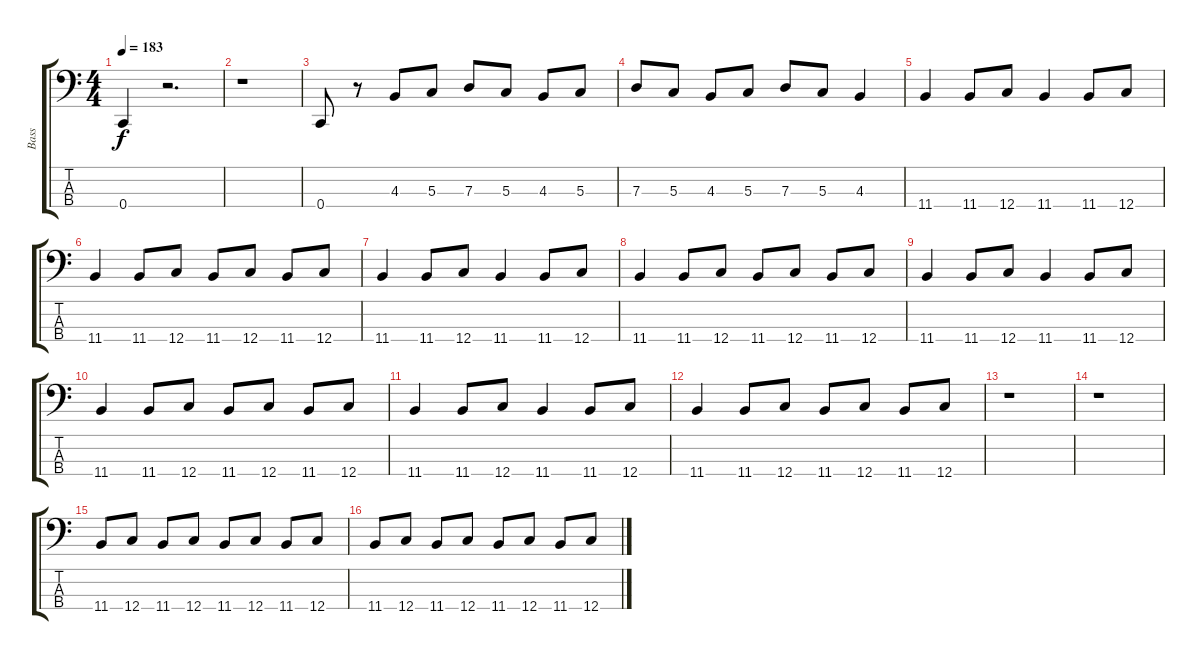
\track ("Bass" "Bass") {instrument electricbasspick}
\staff {score tabs}
\tuning (F2 C2 G1 C1) {hide}
\ts (4 4)
\tempo 183
\clef f4
\ks c
0.4.4{dy f} r.2{d} |
r.1 |
0.4.8 r.8 4.3.8 5.3.8 7.3.8 5.3.8 4.3.8 5.3.8 |
7.3.8 5.3.8 4.3.8 5.3.8 7.3.8 5.3.8 4.3.4 |
11.4.4 11.4.8 12.4.8 11.4.4 11.4.8 12.4.8 |
11.4.4 11.4.8 12.4.8 11.4.8 12.4.8 11.4.8 12.4.8 |
11.4.4 11.4.8 12.4.8 11.4.4 11.4.8 12.4.8 |
11.4.4 11.4.8 12.4.8 11.4.8 12.4.8 11.4.8 12.4.8 |
11.4.4 11.4.8 12.4.8 11.4.4 11.4.8 12.4.8 |
11.4.4 11.4.8 12.4.8 11.4.8 12.4.8 11.4.8 12.4.8 |
11.4.4 11.4.8 12.4.8 11.4.4 11.4.8 12.4.8 |
11.4.4 11.4.8 12.4.8 11.4.8 12.4.8 11.4.8 12.4.8 |
r.1 |
r.1 |
11.4.8 12.4.8 11.4.8 12.4.8 11.4.8 12.4.8 11.4.8 12.4.8 |
11.4.8 12.4.8 11.4.8 12.4.8 11.4.8 12.4.8 11.4.8 12.4.8
